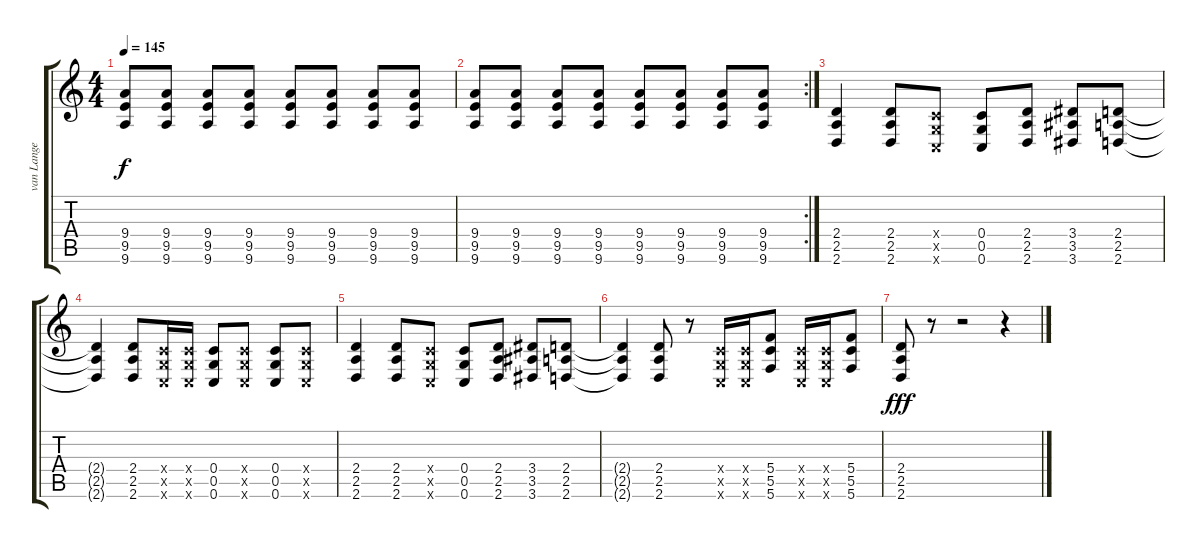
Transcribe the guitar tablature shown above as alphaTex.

\track ("van Lange (Gitarre)" "van Lange ") {instrument distortionguitar}
\staff {score tabs}
\tuning (D4 A3 F3 C3 G2 C2) {hide}
\ts (4 4)
\tempo 145
\clef g2
\ks c
(9.4 9.5 9.6).8{dy f} (9.4 9.5 9.6).8 (9.4 9.5 9.6).8 (9.4 9.5 9.6).8 (9.4 9.5 9.6).8 (9.4 9.5 9.6).8 (9.4 9.5 9.6).8 (9.4 9.5 9.6).8 |
\rc 2
(9.4 9.5 9.6).8 (9.4 9.5 9.6).8 (9.4 9.5 9.6).8 (9.4 9.5 9.6).8 (9.4 9.5 9.6).8 (9.4 9.5 9.6).8 (9.4 9.5 9.6).8 (9.4 9.5 9.6).8 |
(2.4 2.5 2.6).4 (2.4 2.5 2.6).8 (0.4{x} 0.5{x} 0.6{x}).8 (0.4 0.5 0.6).8 (2.4 2.5 2.6).8 (3.4 3.5 3.6).8 (2.4 2.5 2.6).8 |
(2.4{t} 2.5{t} 2.6{t}).4 (2.4 2.5 2.6).8 (0.4{x} 0.5{x} 0.6{x}).16 (0.4{x} 0.5{x} 0.6{x}).16 (0.4 0.5 0.6).8 (0.4{x} 0.5{x} 0.6{x}).8 (0.4 0.5 0.6).8 (0.4{x} 0.5{x} 0.6{x}).8 |
(2.4 2.5 2.6).4 (2.4 2.5 2.6).8 (0.4{x} 0.5{x} 0.6{x}).8 (0.4 0.5 0.6).8 (2.4 2.5 2.6).8 (3.4 3.5 3.6).8 (2.4 2.5 2.6).8 |
(2.4{t} 2.5{t} 2.6{t}).4 (2.4 2.5 2.6).8 r.8 (0.4{x} 0.5{x} 0.6{x}).16 (0.4{x} 0.5{x} 0.6{x}).16 (5.4 5.5 5.6).8 (0.4{x} 0.5{x} 0.6{x}).16 (0.4{x} 0.5{x} 0.6{x}).16 (5.4 5.5 5.6).8 |
(2.4 2.5 2.6).8{dy fff} r.8 r.2 r.4
